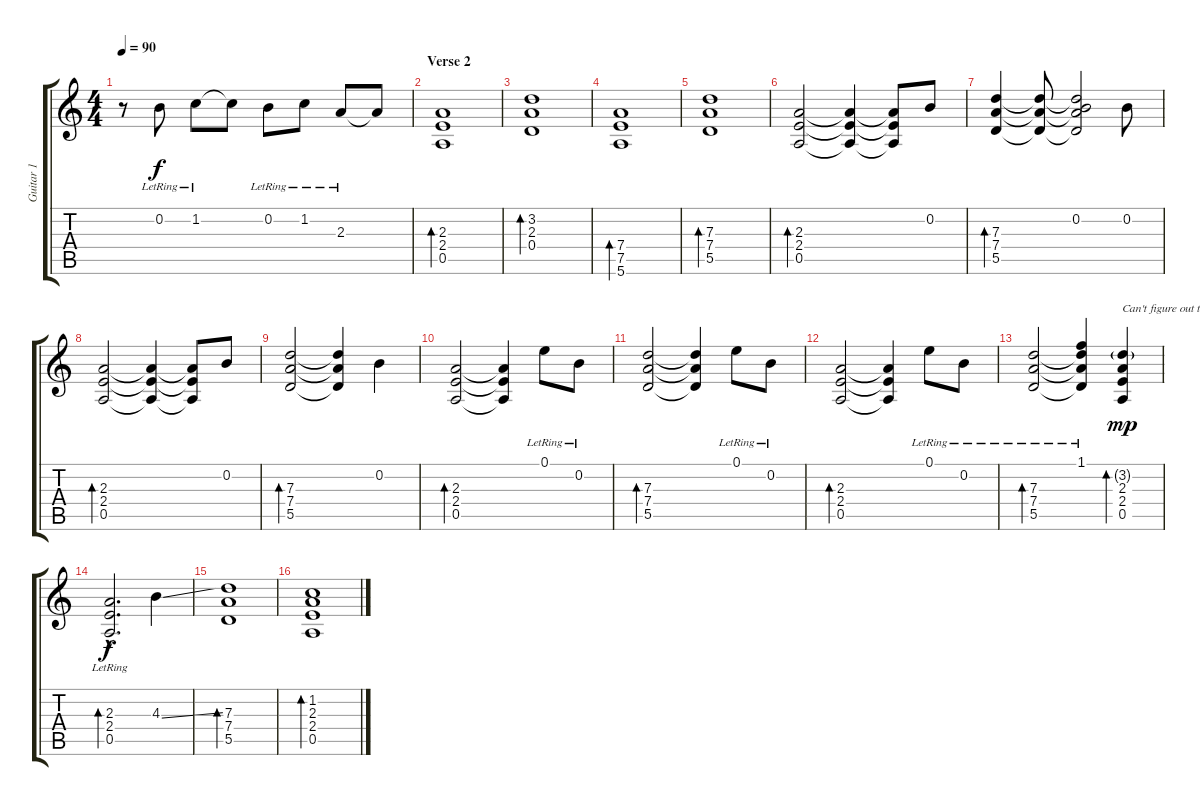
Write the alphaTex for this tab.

\track ("Guitar 1" "Guitar 1") {instrument acousticguitarnylon}
\staff {score tabs}
\tuning (E4 B3 G3 D3 A2 E2) {hide}
\ts (4 4)
\tempo 90
\clef g2
\ks c
r.8{dy f} 0.2{lr}.8 1.2{lr}.8 1.2{t}.8 0.2{lr}.8 1.2{lr}.8 2.3{lr}.8 2.3{t}.8 |
\section ("" "Verse 2")
(2.3 2.4 0.5).1{bd 60 volume 13 instrument acousticguitarnylon} |
(3.2 2.3 0.4).1{bd 60} |
(7.4 7.5 5.6).1{bd 60} |
(7.3 7.4 5.5).1{bd 60} |
(2.3 2.4 0.5).2{bd 60} (2.3{t} 2.4{t} 0.5{t}).4 (2.3{t} 2.4{t} 0.5{t}).8 0.2.8 |
(7.3 7.4 5.5).4{bd 60} (7.3{t} 7.4{t} 5.5{t}).8 (0.2 7.3{t} 7.4{t} 5.5{t}).2 0.2.8 |
(2.3 2.4 0.5).2{bd 60} (2.3{t} 2.4{t} 0.5{t}).4 (2.3{t} 2.4{t} 0.5{t}).8 0.2.8 |
(7.3 7.4 5.5).2{bd 60} (7.3{t} 7.4{t} 5.5{t}).4 0.2.4 |
(2.3 2.4 0.5).2{bd 60} (2.3{t} 2.4{t} 0.5{t}).4 0.1{lr}.8 0.2{lr}.8 |
(7.3 7.4 5.5).2{bd 60} (7.3{t} 7.4{t} 5.5{t}).4 0.1{lr}.8 0.2{lr}.8 |
(2.3 2.4 0.5).2{bd 60} (2.3{t} 2.4{t} 0.5{t}).4 0.1{lr}.8 0.2{lr}.8 |
(7.3{lr} 7.4{lr} 5.5{lr}).2{bd 60} (1.1{lr} 7.3{t} 7.4{t} 5.5{t}).4 (3.2{g} 2.3 2.4 0.5).4{bd 120 txt "Can't figure out this part right" dy mp} |
(2.3{hac lr} 2.4{hac lr} 0.5{hac lr}).2{d bd 60 dy f} 4.3{ss}.4 |
(7.3 7.4 5.5).1{bd 60} |
(1.2 2.3 2.4 0.5).1{bd 60}
